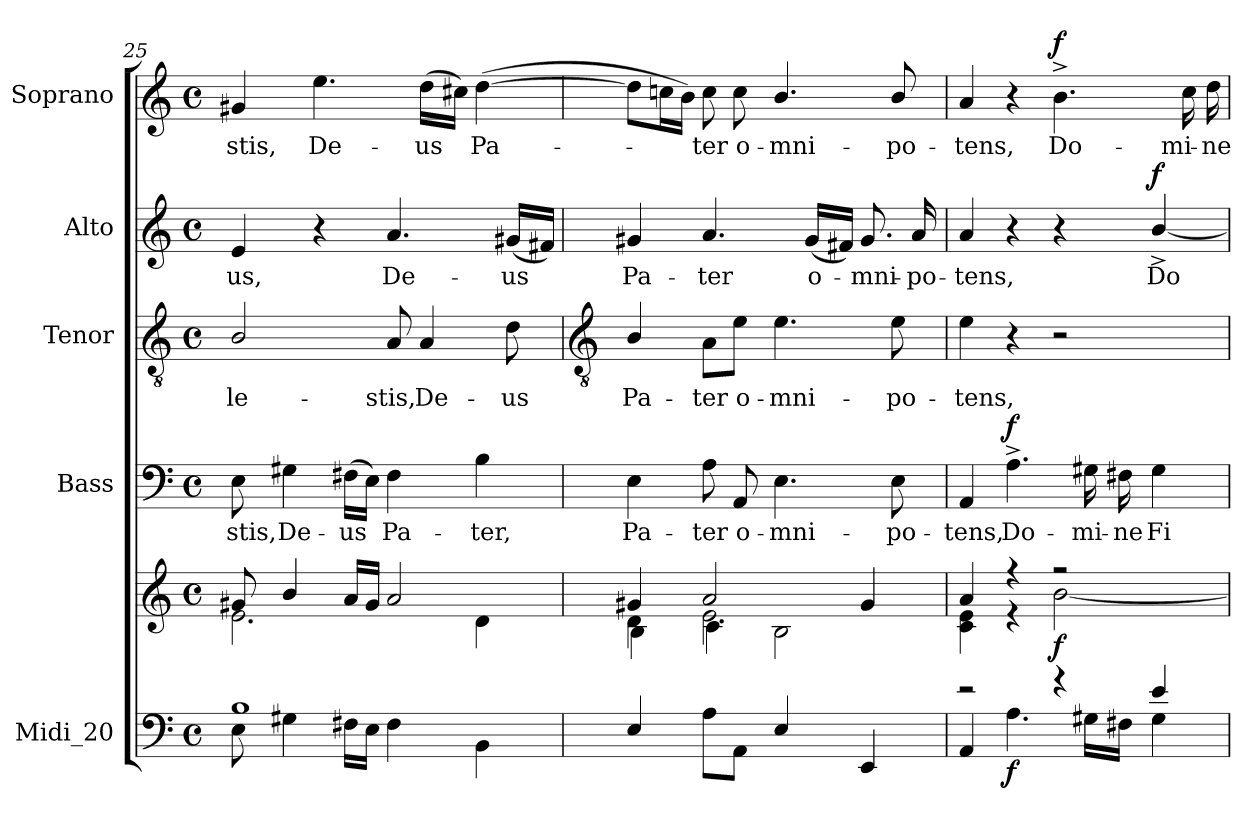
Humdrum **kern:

**kern	**kern	**dynam	**kern	**text	**dynam	**kern	**text	**kern	**text	**dynam	**kern	**text	**dynam
*part5	*part5	*part5	*part4	*part4	*part4	*part3	*part3	*part2	*part2	*part2	*part1	*part1	*part1
*staff6	*staff5	*staff5/6	*staff4	*staff4	*staff4	*staff3	*staff3	*staff2	*staff2	*staff2	*staff1	*staff1	*staff1
*I"Midi_20	*	*	*I"Bass	*	*	*I"Tenor	*	*I"Alto	*	*	*I"Soprano	*	*
*	*	*	*I'B	*	*	*I'T	*	*I'A	*	*	*I'S	*	*
*clefF4	*clefG2	*	*clefF4	*	*	*clefGv2	*	*clefG2	*	*	*clefG2	*	*
*k[]	*k[]	*	*k[]	*	*	*k[]	*	*k[]	*	*	*k[]	*	*
*C:	*C:	*	*C:	*	*	*C:	*	*C:	*	*	*C:	*	*
*M4/4	*M4/4	*	*M4/4	*	*	*M4/4	*	*M4/4	*	*	*M4/4	*	*
*met(c)	*met(c)	*	*met(c)	*	*	*met(c)	*	*met(c)	*	*	*met(c)	*	*
=25	=25	=25	=25	=25	=25	=25	=25	=25	=25	=25	=25	=25	=25
*^	*^	*	*	*	*	*	*	*	*	*	*	*	*
!	!	!	!	!	!	!LO:LY:b	!	!	!LO:LY:b	!	!LO:LY:b	!	!	!LO:LY:b	!
1B/	8E\	8g#X/	2.e\	.	8E	-stis,	.	2B/	-le-	4e	-us,	.	4g#X	-stis,	.
!	!	!	!	!	!	!LO:LY:b	!	!	!	!	!	!	!	!	!
.	4G#X\	4b/	.	.	4G#X	De-	.	.	.	.	.	.	.	.	.
!	!	!	!	!	!	!	!	!	!	!	!	!	!	!LO:LY:b	!
.	.	.	.	.	.	.	.	.	.	4r	.	.	4.ee	De-	.
!	!	!	!	!	!	!LO:LY:b	!	!	!	!	!	!	!	!	!
.	16F#X\LL	16a/LL	.	.	(>16F#XLL	-us	.	.	.	.	.	.	.	.	.
.	16E\JJ	16g#/JJ	.	.	16EJJ)	.	.	.	.	.	.	.	.	.	.
!	!	!	!	!	!	!LO:LY:b	!	!	!LO:LY:b	!	!LO:LY:b	!	!	!	!
.	4F#\	2a/	.	.	4F#	Pa-	.	8A	-stis,	4.a	De-	.	.	.	.
!	!	!	!	!	!	!	!	!	!LO:LY:b	!	!	!	!	!LO:LY:b	!
.	.	.	.	.	.	.	.	4A	De-	.	.	.	(>16ddLL	-us	.
.	.	.	.	.	.	.	.	.	.	.	.	.	16cc#XJJ)	.	.
!	!	!	!	!	!	!LO:LY:b	!	!	!	!	!	!	!	!LO:LY:b	!
.	4BB\	.	4d\	.	4B	-ter,	.	.	.	.	.	.	(>[4dd	Pa-	.
!	!	!	!	!	!	!	!	!	!LO:LY:b	!	!LO:LY:b	!	!	!	!
.	.	.	.	.	.	.	.	8d	-us	(<16g#XLL	-us	.	.	.	.
.	.	.	.	.	.	.	.	.	.	16f#XJJ)	.	.	.	.	.
*v	*v	*	*	*	*	*	*	*	*	*	*	*	*	*	*
*	*v	*v	*	*	*	*	*	*	*	*	*	*	*	*
!!LO:LB:g=z
=26	=26	=26	=26	=26	=26	=26	=26	=26	=26	=26	=26	=26	=26
*	*	*	*	*	*	*clefGv2	*	*	*	*	*	*	*
*	*^	*	*	*	*	*	*	*	*	*	*	*	*
*	*	*^	*	*	*	*	*	*	*	*	*	*	*	*
!	!	!	!	!	!	!LO:LY:b	!	!	!LO:LY:b	!	!LO:LY:b	!	!	!	!
4E/	4g#X/	4d\	4B\	.	4E	Pa-	.	4B/	Pa-	4g#X	Pa-	.	8ddL]	.	.
.	.	.	.	.	.	.	.	.	.	.	.	.	16ccnL	.	.
.	.	.	.	.	.	.	.	.	.	.	.	.	16bJJ)	.	.
!	!	!	!	!	!	!LO:LY:b	!	!	!LO:LY:b	!	!LO:LY:b	!	!	!LO:LY:b	!
8A\L	2a/	2.e\	4c\	.	8A	-ter	.	8A\L	-ter	4.a	-ter	.	8cc	ter	.
!	!	!	!	!	!	!LO:LY:b	!	!	!LO:LY:b	!	!	!	!	!LO:LY:b	!
8AA\J	.	.	.	.	8AA	o-	.	8e\J	o-	.	.	.	8cc	o-	.
!	!	!	!	!	!	!LO:LY:b	!	!	!LO:LY:b	!	!	!	!	!LO:LY:b	!
4E/	.	.	2B\	.	4.E	-mni-	.	4.e	-mni-	.	.	.	4.b/	-mni-	.
!	!	!	!	!	!	!	!	!	!	!	!LO:LY:b	!	!	!	!
.	.	.	.	.	.	.	.	.	.	(<16g#LL	o-	.	.	.	.
.	.	.	.	.	.	.	.	.	.	16f#XJJ)	.	.	.	.	.
!	!	!	!	!	!	!	!	!	!	!	!LO:LY:b	!	!	!	!
4EE/	4g#/	.	.	.	.	.	.	.	.	8.g#	mni-	.	.	.	.
!	!	!	!	!	!	!LO:LY:b	!	!	!LO:LY:b	!	!	!	!	!LO:LY:b	!
.	.	.	.	.	8E	-po-	.	8e	-po-	.	.	.	8b/	-po-	.
!	!	!	!	!	!	!	!	!	!	!	!LO:LY:b	!	!	!	!
.	.	.	.	.	.	.	.	.	.	16a	-po-	.	.	.	.
*	*	*v	*v	*	*	*	*	*	*	*	*	*	*	*	*
=27	=27	=27	=27	=27	=27	=27	=27	=27	=27	=27	=27	=27	=27	=27
*^	*	*	*	*	*	*	*	*	*	*	*	*	*	*
!	!	!	!	!	!	!LO:LY:b	!	!	!LO:LY:b	!	!LO:LY:b	!	!	!LO:LY:b	!
2r	4AA/	4a/	4c\ 4e\	.	4AA	-tens,	.	4e	-tens,	4a	-tens,	.	4a	-tens,	.
!	!	!	!	!LO:DY:b=2	!	!LO:LY:b	!LO:DY:b	!	!	!	!	!	!	!	!
.	4.A\	4r	4r	f	4.A^	Do-	f	4r	.	4r	.	.	4r	.	.
!	!	!	!	!LO:DY:b	!	!	!	!	!	!	!	!	!	!LO:LY:b	!LO:DY:b
4r	.	2r	[2b\	f	.	.	.	2r	.	4r	.	.	4.b^	Do-	f
!	!	!	!	!	!	!LO:LY:b	!	!	!	!	!	!	!	!	!
.	16G#X\LL	.	.	.	16G#X	-mi-	.	.	.	.	.	.	.	.	.
!	!	!	!	!	!	!LO:LY:b	!	!	!	!	!	!	!	!	!
.	16F#X\JJ	.	.	.	16F#X	-ne	.	.	.	.	.	.	.	.	.
!	!	!	!	!	!	!LO:LY:b	!	!	!	!	!LO:LY:b	!LO:DY:b	!	!	!
4e/	4G#\	.	.	.	4G#	Fi-	.	.	.	[4b^/	Do-	f	.	.	.
!	!	!	!	!	!	!	!	!	!	!	!	!	!	!LO:LY:b	!
.	.	.	.	.	.	.	.	.	.	.	.	.	16cc	-mi-	.
!	!	!	!	!	!	!	!	!	!	!	!	!	!	!LO:LY:b	!
.	.	.	.	.	.	.	.	.	.	.	.	.	16dd	-ne	.
*v	*v	*	*	*	*	*	*	*	*	*	*	*	*	*	*
*	*v	*v	*	*	*	*	*	*	*	*	*	*	*	*
=	=	=	=	=	=	=	=	=	=	=	=	=	=
*-	*-	*-	*-	*-	*-	*-	*-	*-	*-	*-	*-	*-	*-
